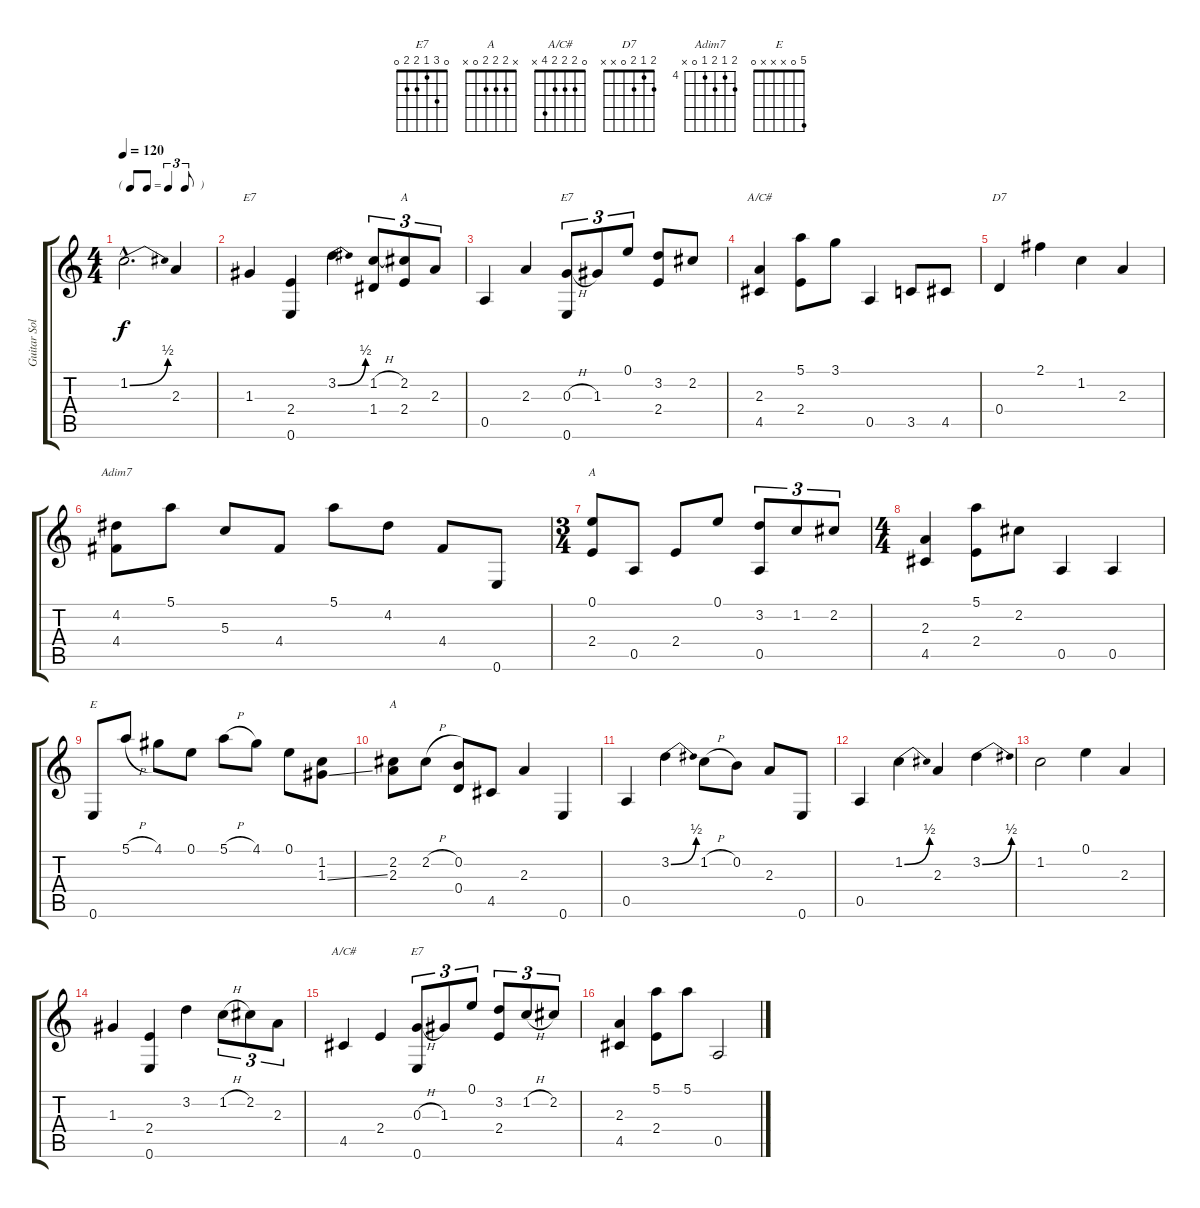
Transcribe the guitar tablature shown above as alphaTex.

\track ("Guitar Solo" "Guitar Sol") {instrument acousticguitarsteel}
\staff {score tabs}
\tuning (E4 B3 G3 D3 A2 E2) {hide}
\chord ("E7" 0 3 1 0 2 0)
\chord ("A" x 2 2 2 x x)
\chord ("E7" 0 3 1 2 x 0)
\chord ("A/C#" 5 2 2 2 4 x)
\chord ("D7" 2 1 2 0 x x)
\chord ("Adim7" 5 4 5 4 0 x) {firstfret 4}
\chord ("A" 0 2 2 2 0 x)
\chord ("E" 5 0 x x x 0)
\chord ("A" x 2 2 2 0 x)
\chord ("A/C#" 0 2 2 2 4 x)
\chord ("E7" 0 3 1 2 2 0)
\ts (4 4)
\tf triplet8th
\tempo 120
\clef g2
\ks c
1.2{be (bend 0 0 60 2) hac}.2{d dy f instrument acousticguitarsteel} 2.3.4 |
1.3.4{ch "E7"} (2.4 0.6).4 3.2{be (bend 0 0 60 2)}.4 (1.2{h} 1.4).8{tu (3 2)} (2.2 2.4).8{tu (3 2) ch "A"} 2.3.8{tu (3 2)} |
0.5.4 2.3.4 (0.3{h} 0.6).8{tu (3 2) ch "E7"} 1.3.8{tu (3 2)} 0.1.8{tu (3 2)} (3.2 2.4).8 2.2.8 |
(2.3 4.5).4{ch "A/C#"} (5.1 2.4).8 3.1.8 0.5.4 3.5.8 4.5.8 |
0.4.4{ch "D7"} 2.1.4 1.2.4 2.3.4 |
(4.2 4.4).8{ch "Adim7"} 5.1.8 5.3.8 4.4.8 5.1.8 4.2.8 4.4.8 0.6.8 |
\ts (3 4)
(0.1 2.4).8{ch "A"} 0.5.8 2.4.8 0.1.8 (3.2 0.5).8{tu (3 2)} 1.2.8{tu (3 2)} 2.2.8{tu (3 2)} |
\ts (4 4)
(2.3 4.5).4 (5.1 2.4).8 2.2.8 0.5.4 0.5.4 |
0.6.8{ch "E"} 5.1{h}.8 4.1.8 0.1.8 5.1{h}.8 4.1.8 0.1.8 (1.2 1.3{ss}).8 |
(2.2 2.3).8{ch "A"} 2.2{h}.8 (0.2 0.4).8 4.5.8 2.3.4 0.6.4 |
0.5.4 3.2{be (bend 0 0 60 2)}.4 1.2{h}.8 0.2.8 2.3.8 0.6.8 |
0.5.4 1.2{be (bend 0 0 60 2)}.4 2.3.4 3.2{be (bend 0 0 60 2)}.4 |
1.2.2 0.1.4 2.3.4 |
1.3.4 (2.4 0.6).4 3.2.4 1.2{h}.8{tu (3 2)} 2.2.8{tu (3 2)} 2.3.8{tu (3 2)} |
4.5.4{ch "A/C#"} 2.4.4 (0.3{h} 0.6).8{tu (3 2) ch "E7"} 1.3.8{tu (3 2)} 0.1.8{tu (3 2)} (3.2 2.4).8{tu (3 2)} 1.2{h}.8{tu (3 2)} 2.2.8{tu (3 2)} |
(2.3 4.5).4 (5.1 2.4).8 5.1.8 0.5.2
